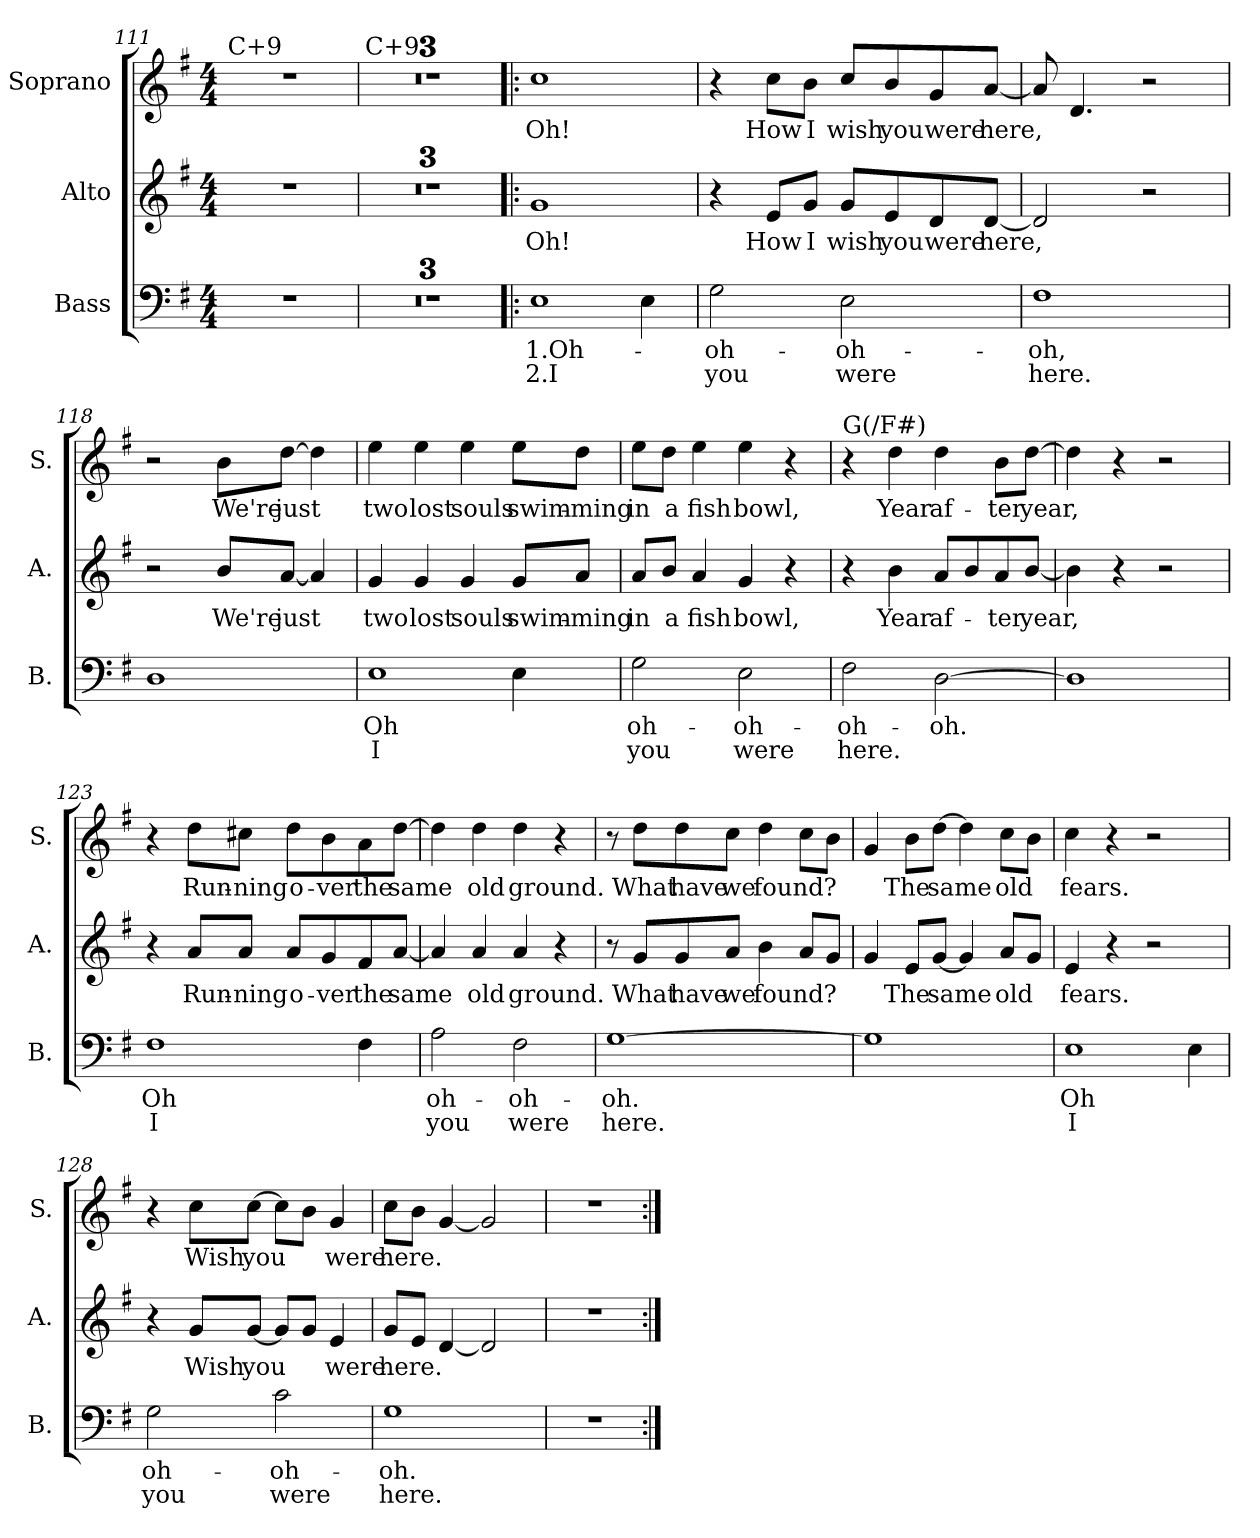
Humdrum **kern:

**kern	**text	**text	**kern	**text	**kern	**text
*part3	*part3	*part3	*part2	*part2	*part1	*part1
*staff3	*staff3	*staff3	*staff2	*staff2	*staff1	*staff1
*I"Bass	*	*	*I"Alto	*	*I"Soprano	*
*I'B.	*	*	*I'A.	*	*I'S.	*
*clefF4	*	*	*clefG2	*	*clefG2	*
*k[f#]	*	*	*k[f#]	*	*k[f#]	*
*G:	*	*	*G:	*	*G:	*
*M4/4	*	*	*M4/4	*	*M4/4	*
=111	=111	=111	=111	=111	=111	=111
!	!	!	!	!	!LO:TX:a:t=C+9	!
1r	.	.	1r	.	1r	.
=112	=112	=112	=112	=112	=112	=112
!	!	!	!	!	!LO:TX:a:t=C+9	!
1r	.	.	1r	.	1r	.
=113	=113	=113	=113	=113	=113	=113
1r	.	.	1r	.	1r	.
=114	=114	=114	=114	=114	=114	=114
1r	.	.	1r	.	1r	.
=115!|:	=115!|:	=115!|:	=115!|:	=115!|:	=115!|:	=115!|:
*^	*	*	*	*	*	*
1E	2.ryy	1.Oh-	2.I	1g	Oh!	1cc	Oh!
.	4E\	.	.	.	.	.	.
*v	*v	*	*	*	*	*	*
!!LO:PB:g=z
=116	=116	=116	=116	=116	=116	=116
2G\	-oh-	you	4r	.	4r	.
.	.	.	8e/L	How	8cc\L	How
.	.	.	8g/J	I	8b\J	I
2E\	-oh-	were	8g/L	wish	8cc/L	wish
.	.	.	8e/	you	8b/	you
.	.	.	8d/	were	8g/	were
.	.	.	[8d/J	here,	[8a/J	here,
=117	=117	=117	=117	=117	=117	=117
1F#	-oh,	here.	2d/]	.	8a/]	.
.	.	.	.	.	4.d/	.
.	.	.	2r	.	2r	.
=118	=118	=118	=118	=118	=118	=118
1D	.	.	2r	.	2r	.
.	.	.	8b/L	We're	8b\L	We're
.	.	.	[8a/J	just	[8dd\J	just
.	.	.	4a/]	.	4dd\]	.
=119	=119	=119	=119	=119	=119	=119
*^	*	*	*	*	*	*
1E	2.ryy	Oh	I	4g/	two	4ee\	two
.	.	.	.	4g/	lost	4ee\	lost
.	.	.	.	4g/	souls	4ee\	souls
.	4E\	.	.	8g/L	swim-	8ee\L	swim-
.	.	.	.	8a/J	-ming	8dd\J	-ming
*v	*v	*	*	*	*	*	*
=120	=120	=120	=120	=120	=120	=120
2G\	-oh-	you	8a/L	in	8ee\L	in
.	.	.	8b/J	a	8dd\J	a
.	.	.	4a/	fish	4ee\	fish
2E\	-oh-	were	4g/	bowl,	4ee\	bowl,
.	.	.	4r	.	4r	.
!!LO:LB:g=z
=121	=121	=121	=121	=121	=121	=121
!	!	!	!	!	!LO:TX:a:t=G(/F#)	!
2F#\	-oh-	here.	4r	.	4r	.
.	.	.	4b\	Year	4dd\	Year
[2D\	-oh.	.	8a/L	af-	4dd\	af-
.	.	.	8b/	.	.	.
.	.	.	8a/	-ter	8b\L	-ter
.	.	.	[8b/J	year,	[8dd\J	year,
=122	=122	=122	=122	=122	=122	=122
1D]	.	.	4b\]	.	4dd\]	.
.	.	.	4r	.	4r	.
.	.	.	2r	.	2r	.
=123	=123	=123	=123	=123	=123	=123
*^	*	*	*	*	*	*
1F#	2.ryy	Oh	I	4r	.	4r	.
.	.	.	.	8a/L	Run-	8dd\L	Run-
.	.	.	.	8a/J	-ning	8cc#X\J	-ning
.	.	.	.	8a/L	o-	8dd\L	o-
.	.	.	.	8g/	-ver	8b\	-ver
.	4F#\	.	.	8f#/	the	8a\	the
.	.	.	.	[8a/J	same	[8dd\J	same
*v	*v	*	*	*	*	*	*
=124	=124	=124	=124	=124	=124	=124
2A\	-oh-	you	4a/]	.	4dd\]	.
.	.	.	4a/	old	4dd\	old
2F#\	-oh-	were	4a/	ground.	4dd\	ground.
.	.	.	4r	.	4r	.
=125	=125	=125	=125	=125	=125	=125
[1G	-oh.	here.	8r	.	8r	.
.	.	.	8g/L	What	8dd\L	What
.	.	.	8g/	have	8dd\	have
.	.	.	8a/J	we	8cc\J	we
.	.	.	4b\	found?	4dd\	found?
.	.	.	8a/L	.	8cc\L	.
.	.	.	8g/J	.	8b\J	.
!!LO:LB:g=z
=126	=126	=126	=126	=126	=126	=126
1G]	.	.	4g/	.	4g/	.
.	.	.	8e/L	The	8b\L	The
.	.	.	[8g/J	same	[8dd\J	same
.	.	.	4g/]	.	4dd\]	.
.	.	.	8a/L	old	8cc\L	old
.	.	.	8g/J	.	8b\J	.
=127	=127	=127	=127	=127	=127	=127
*^	*	*	*	*	*	*
1E	2.ryy	Oh	I	4e/	fears.	4cc\	fears.
.	.	.	.	4r	.	4r	.
.	.	.	.	2r	.	2r	.
.	4E\	.	.	.	.	.	.
*v	*v	*	*	*	*	*	*
=128	=128	=128	=128	=128	=128	=128
2G\	-oh-	you	4r	.	4r	.
.	.	.	8g/L	Wish	8cc\L	Wish
.	.	.	[8g/J	you	[8cc\J	you
2c\	-oh-	were	8g/L]	.	8cc\L]	.
.	.	.	8g/J	.	8b\J	.
.	.	.	4e/	were	4g/	were
=129	=129	=129	=129	=129	=129	=129
1G	-oh.	here.	8g/L	here.	8cc\L	here.
.	.	.	8e/J	.	8b\J	.
.	.	.	[4d/	.	[4g/	.
.	.	.	2d/]	.	2g/]	.
!!LO:PB:g=z
=130	=130	=130	=130	=130	=130	=130
1r	.	.	1r	.	1r	.
=:|!	=:|!	=:|!	=:|!	=:|!	=:|!	=:|!
*-	*-	*-	*-	*-	*-	*-
